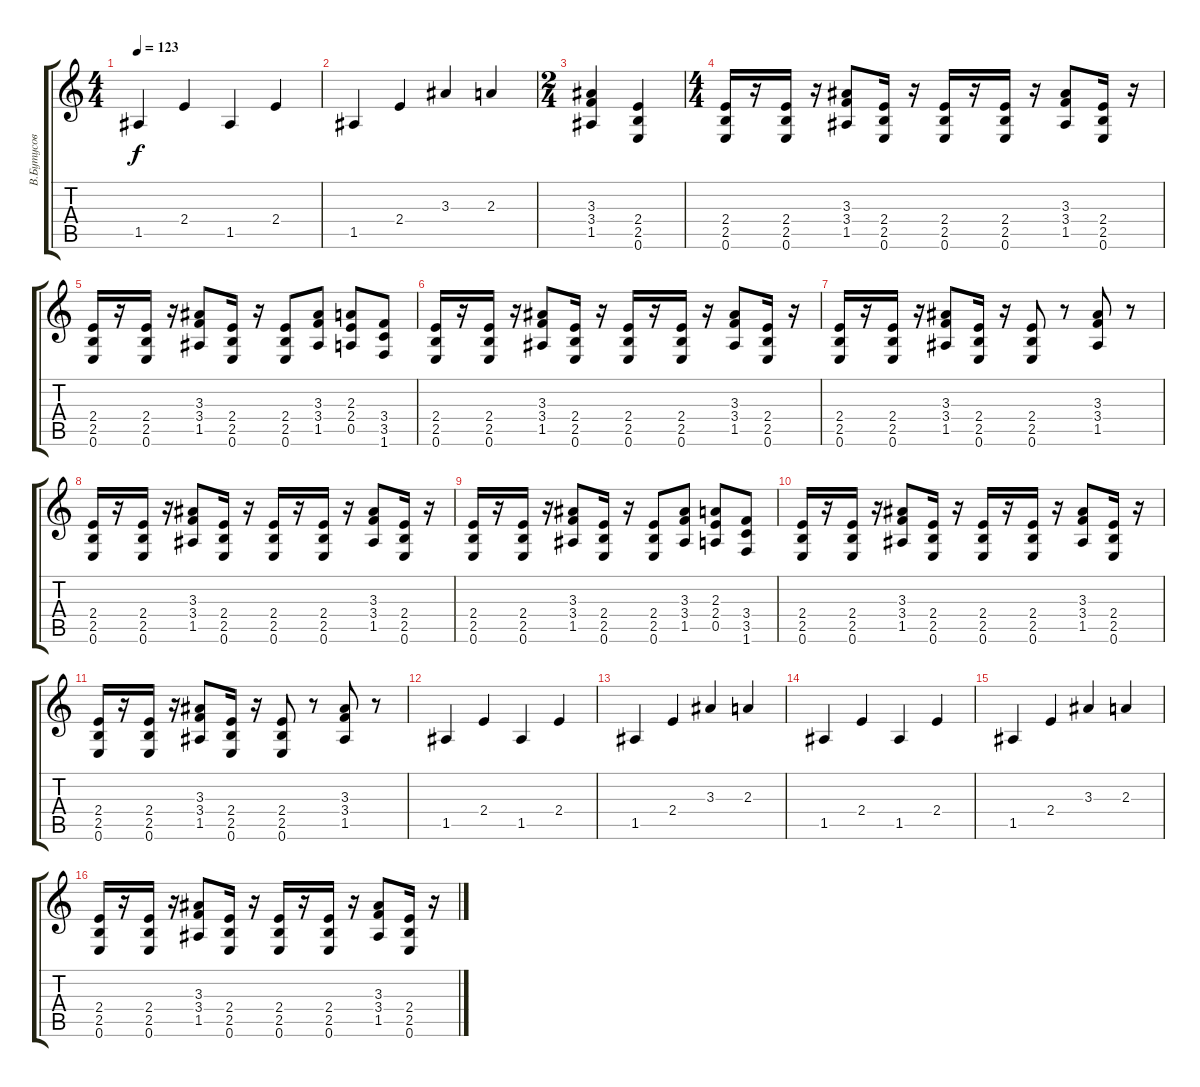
\track ("В.Бутусов" "В.Бутусов") {instrument overdrivenguitar}
\staff {score tabs}
\tuning (E4 B3 G3 D3 A2 E2) {hide}
\ts (4 4)
\tempo 123
\clef g2
\ks c
1.5.4{dy f} 2.4.4 1.5.4 2.4.4 |
1.5.4 2.4.4 3.3.4 2.3.4 |
\ts (2 4)
(3.3 3.4 1.5).4 (2.4 2.5 0.6).4 |
\ts (4 4)
(2.4 2.5 0.6).16 r.16 (2.4 2.5 0.6).16 r.16 (3.3 3.4 1.5).8 (2.4 2.5 0.6).16 r.16 (2.4 2.5 0.6).16 r.16 (2.4 2.5 0.6).16 r.16 (3.3 3.4 1.5).8 (2.4 2.5 0.6).16 r.16 |
(2.4 2.5 0.6).16 r.16 (2.4 2.5 0.6).16 r.16 (3.3 3.4 1.5).8 (2.4 2.5 0.6).16 r.16 (2.4 2.5 0.6).8 (3.3 3.4 1.5).8 (2.3 2.4 0.5).8 (3.4 3.5 1.6).8 |
(2.4 2.5 0.6).16 r.16 (2.4 2.5 0.6).16 r.16 (3.3 3.4 1.5).8 (2.4 2.5 0.6).16 r.16 (2.4 2.5 0.6).16 r.16 (2.4 2.5 0.6).16 r.16 (3.3 3.4 1.5).8 (2.4 2.5 0.6).16 r.16 |
(2.4 2.5 0.6).16 r.16 (2.4 2.5 0.6).16 r.16 (3.3 3.4 1.5).8 (2.4 2.5 0.6).16 r.16 (2.4 2.5 0.6).8 r.8 (3.3 3.4 1.5).8 r.8 |
(2.4 2.5 0.6).16 r.16 (2.4 2.5 0.6).16 r.16 (3.3 3.4 1.5).8 (2.4 2.5 0.6).16 r.16 (2.4 2.5 0.6).16 r.16 (2.4 2.5 0.6).16 r.16 (3.3 3.4 1.5).8 (2.4 2.5 0.6).16 r.16 |
(2.4 2.5 0.6).16 r.16 (2.4 2.5 0.6).16 r.16 (3.3 3.4 1.5).8 (2.4 2.5 0.6).16 r.16 (2.4 2.5 0.6).8 (3.3 3.4 1.5).8 (2.3 2.4 0.5).8 (3.4 3.5 1.6).8 |
(2.4 2.5 0.6).16 r.16 (2.4 2.5 0.6).16 r.16 (3.3 3.4 1.5).8 (2.4 2.5 0.6).16 r.16 (2.4 2.5 0.6).16 r.16 (2.4 2.5 0.6).16 r.16 (3.3 3.4 1.5).8 (2.4 2.5 0.6).16 r.16 |
(2.4 2.5 0.6).16 r.16 (2.4 2.5 0.6).16 r.16 (3.3 3.4 1.5).8 (2.4 2.5 0.6).16 r.16 (2.4 2.5 0.6).8 r.8 (3.3 3.4 1.5).8 r.8 |
1.5.4 2.4.4 1.5.4 2.4.4 |
1.5.4 2.4.4 3.3.4 2.3.4 |
1.5.4 2.4.4 1.5.4 2.4.4 |
1.5.4 2.4.4 3.3.4 2.3.4 |
(2.4 2.5 0.6).16 r.16 (2.4 2.5 0.6).16 r.16 (3.3 3.4 1.5).8 (2.4 2.5 0.6).16 r.16 (2.4 2.5 0.6).16 r.16 (2.4 2.5 0.6).16 r.16 (3.3 3.4 1.5).8 (2.4 2.5 0.6).16 r.16
